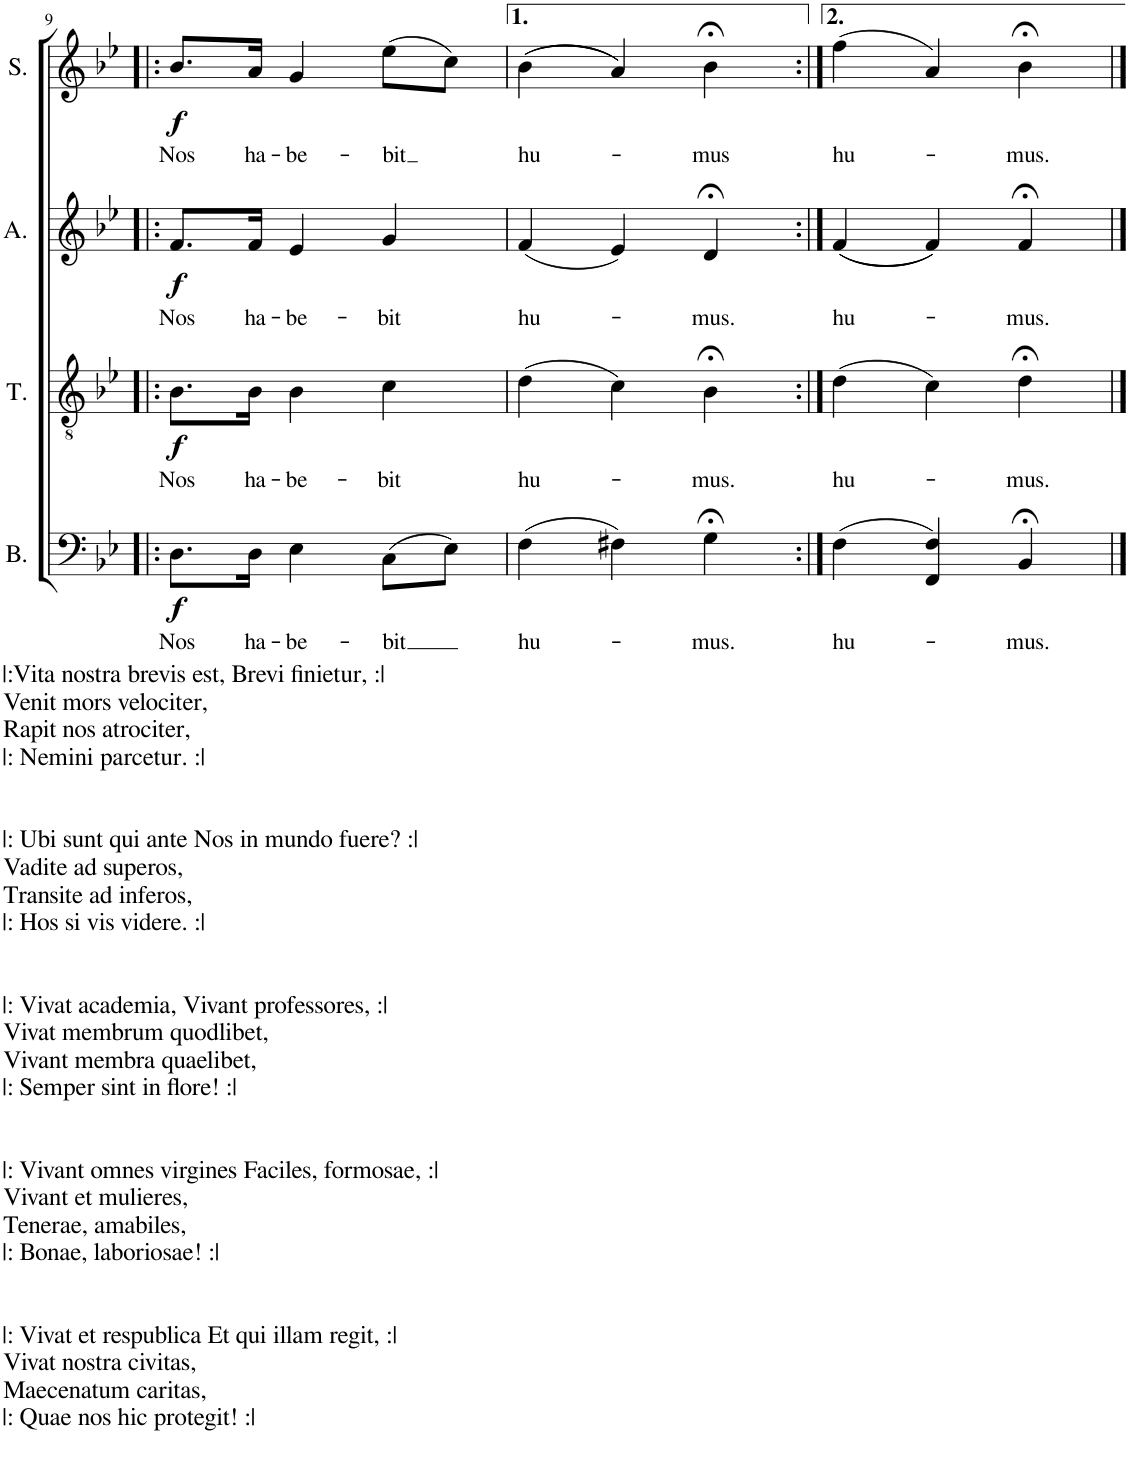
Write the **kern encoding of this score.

**kern	**text	**dynam	**kern	**text	**dynam	**kern	**text	**dynam	**kern	**text	**dynam
*part4	*part4	*part4	*part3	*part3	*part3	*part2	*part2	*part2	*part1	*part1	*part1
*staff4	*staff4	*staff4	*staff3	*staff3	*staff3	*staff2	*staff2	*staff2	*staff1	*staff1	*staff1
*I"Bass	*	*	*I"Tenor	*	*	*I"Alto	*	*	*I"Soprano	*	*
*I'B.	*	*	*I'T.	*	*	*I'A.	*	*	*I'S.	*	*
!!LO:PB:g=z
*clefF4	*	*	*clefGv2	*	*	*clefG2	*	*	*clefG2	*	*
*k[b-e-]	*	*	*k[b-e-]	*	*	*k[b-e-]	*	*	*k[b-e-]	*	*
*M3/4	*	*	*M3/4	*	*	*M3/4	*	*	*M3/4	*	*
=9!|:	=9!|:	=9!|:	=9!|:	=9!|:	=9!|:	=9!|:	=9!|:	=9!|:	=9!|:	=9!|:	=9!|:
!LO:TX:b:t=|&colon;Vita nostra brevis est, Brevi finietur, &colon;|	!	!	!	!	!	!	!	!	!	!	!
!LO:TX:b:t=Venit mors velociter,	!	!	!	!	!	!	!	!	!	!	!
!LO:TX:b:t=Rapit nos atrociter,	!	!	!	!	!	!	!	!	!	!	!
!LO:TX:b:t=|&colon; Nemini parcetur. &colon;|	!	!	!	!	!	!	!	!	!	!	!
!LO:TX:b:t=|&colon; Ubi sunt qui ante Nos in mundo fuere? &colon;|	!	!	!	!	!	!	!	!	!	!	!
!LO:TX:b:t=Vadite ad superos,	!	!	!	!	!	!	!	!	!	!	!
!LO:TX:b:t=Transite ad inferos,	!	!	!	!	!	!	!	!	!	!	!
!LO:TX:b:t=|&colon; Hos si vis videre. &colon;|	!	!	!	!	!	!	!	!	!	!	!
!LO:TX:b:t=|&colon; Vivat academia, Vivant professores, &colon;|	!	!	!	!	!	!	!	!	!	!	!
!LO:TX:b:t=Vivat membrum quodlibet,	!	!	!	!	!	!	!	!	!	!	!
!LO:TX:b:t=Vivant membra quaelibet,	!	!	!	!	!	!	!	!	!	!	!
!LO:TX:b:t=|&colon; Semper sint in flore! &colon;|	!	!	!	!	!	!	!	!	!	!	!
!LO:TX:b:t=|&colon; Vivant omnes virgines Faciles, formosae, &colon;|	!	!	!	!	!	!	!	!	!	!	!
!LO:TX:b:t=Vivant et mulieres,	!	!	!	!	!	!	!	!	!	!	!
!LO:TX:b:t=Tenerae, amabiles,	!	!	!	!	!	!	!	!	!	!	!
!LO:TX:b:t=|&colon; Bonae, laboriosae! &colon;|	!	!	!	!	!	!	!	!	!	!	!
!LO:TX:b:t=|&colon; Vivat et respublica Et qui illam regit, &colon;|	!	!	!	!	!	!	!	!	!	!	!
!LO:TX:b:t=Vivat nostra civitas,	!	!	!	!	!	!	!	!	!	!	!
!LO:TX:b:t=Maecenatum caritas,	!	!	!	!	!	!	!	!	!	!	!
!LO:TX:b:t=|&colon; Quae nos hic protegit! &colon;|	!	!	!	!	!	!	!	!	!	!	!
!	!LO:LY:b	!LO:DY:b	!	!LO:LY:b	!LO:DY:b	!	!LO:LY:b	!LO:DY:b	!	!LO:LY:b	!LO:DY:b
8.D\L	Nos	f	8.B-\L	Nos	f	8.f/L	Nos	f	8.b-/L	Nos	f
!	!LO:LY:b	!	!	!LO:LY:b	!	!	!LO:LY:b	!	!	!LO:LY:b	!
16D\Jk	ha-	.	16B-\Jk	ha-	.	16f/Jk	ha-	.	16a/Jk	ha-	.
!	!LO:LY:b	!	!	!LO:LY:b	!	!	!LO:LY:b	!	!	!LO:LY:b	!
4E-\	-be-	.	4B-\	-be-	.	4e-/	-be-	.	4g/	-be-	.
!	!LO:LY:b	!	!	!LO:LY:b	!	!	!LO:LY:b	!	!	!LO:LY:b	!
(8C\L	-bit	.	4c\	-bit	.	4g/	-bit	.	(8ee-\L	-bit	.
8E-\J)	.	.	.	.	.	.	.	.	8cc\J)	.	.
=10	=10	=10	=10	=10	=10	=10	=10	=10	=10	=10	=10
!	!LO:LY:b	!	!	!LO:LY:b	!	!	!LO:LY:b	!	!	!LO:LY:b	!
(4F\	hu-	.	(4d\	hu-	.	(4f/	hu-	.	((4b-\	hu-	.
4F#X\)	.	.	4c\)	.	.	4e-/)	.	.	4a/))	.	.
!	!LO:LY:b	!	!	!LO:LY:b	!	!	!LO:LY:b	!	!	!LO:LY:b	!
4G;<\	-mus.	.	4B-;<\	-mus.	.	4d;</	-mus.	.	4b-;<\	-mus	.
=11:|!	=11:|!	=11:|!	=11:|!	=11:|!	=11:|!	=11:|!	=11:|!	=11:|!	=11:|!	=11:|!	=11:|!
!	!LO:LY:b	!	!	!LO:LY:b	!	!	!LO:LY:b	!	!	!LO:LY:b	!
(4F\	hu-	.	(4d\	hu-	.	((4f/	hu-	.	(4ff\	hu-	.
4FF/ 4F/)	.	.	4c\)	.	.	4f/))	.	.	4a/)	.	.
!	!LO:LY:b	!	!	!LO:LY:b	!	!	!LO:LY:b	!	!	!LO:LY:b	!
4BB-;</	-mus.	.	4d;<\	-mus.	.	4f;</	-mus.	.	4b-;<\	-mus.	.
==	==	==	==	==	==	==	==	==	==	==	==
*-	*-	*-	*-	*-	*-	*-	*-	*-	*-	*-	*-
